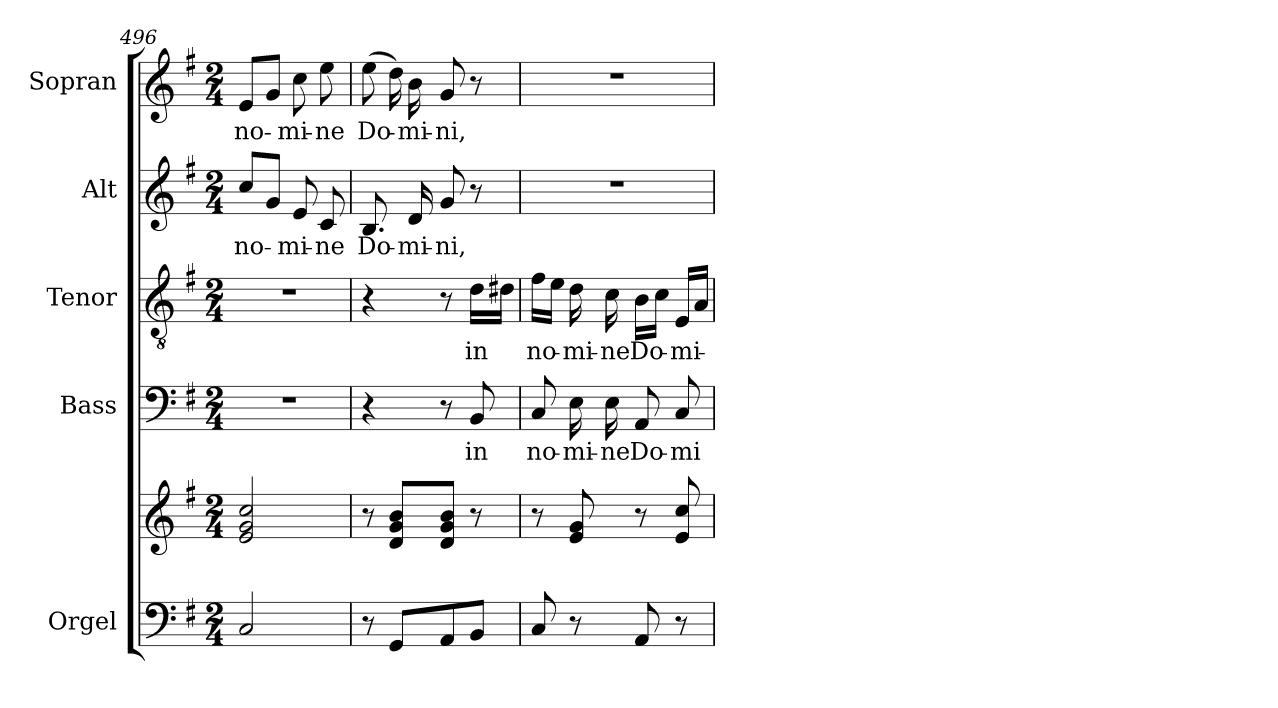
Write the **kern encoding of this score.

**kern	**kern	**kern	**text	**kern	**text	**kern	**text	**kern	**text
*part5	*part5	*part4	*part4	*part3	*part3	*part2	*part2	*part1	*part1
*staff6	*staff5	*staff4	*staff4	*staff3	*staff3	*staff2	*staff2	*staff1	*staff1
*I"Orgel	*	*I"Bass	*	*I"Tenor	*	*I"Alt	*	*I"Sopran	*
*I'Org.	*	*I'B.	*	*I'T.	*	*I'A.	*	*I'S.	*
*clefF4	*clefG2	*clefF4	*	*clefGv2	*	*clefG2	*	*clefG2	*
*k[f#]	*k[f#]	*k[f#]	*	*k[f#]	*	*k[f#]	*	*k[f#]	*
*G:	*G:	*G:	*	*G:	*	*G:	*	*G:	*
*M2/4	*M2/4	*M2/4	*	*M2/4	*	*M2/4	*	*M2/4	*
=496	=496	=496	=496	=496	=496	=496	=496	=496	=496
!	!	!	!	!	!	!	!LO:LY:b	!	!LO:LY:b
2C/	2e/ 2g/ 2cc/	2r	.	2r	.	8cc/L	no-	8e/L	no-
.	.	.	.	.	.	8g/J	.	8g/J	.
!	!	!	!	!	!	!	!LO:LY:b	!	!LO:LY:b
.	.	.	.	.	.	8e/	-mi-	8cc\	-mi-
!	!	!	!	!	!	!	!LO:LY:b	!	!LO:LY:b
.	.	.	.	.	.	8c/	-ne	8ee\	-ne
=497	=497	=497	=497	=497	=497	=497	=497	=497	=497
!	!	!	!	!	!	!	!LO:LY:b	!	!LO:LY:b
8r	8r	4r	.	4r	.	8.B/	Do-	(>8ee\	Do-
8GG/L	8d/ 8g/ 8b/L	.	.	.	.	.	.	16dd\)	.
!	!	!	!	!	!	!	!LO:LY:b	!	!LO:LY:b
.	.	.	.	.	.	16d/	-mi-	16b\	-mi-
!	!	!	!	!	!	!	!LO:LY:b	!	!LO:LY:b
8AA/	8d/ 8g/ 8b/J	8r	.	8r	.	8g/	-ni,	8g/	-ni,
!	!	!	!LO:LY:b	!	!LO:LY:b	!	!	!	!
8BB/J	8r	8BB/	in	16d\LL	in	8r	.	8r	.
.	.	.	.	16d#X\JJ	.	.	.	.	.
=498	=498	=498	=498	=498	=498	=498	=498	=498	=498
!	!	!	!LO:LY:b	!	!LO:LY:b	!	!	!	!
8C/	8r	8C/	no-	16f#\LL	no-	2r	.	2r	.
.	.	.	.	16e\JJ	.	.	.	.	.
!	!	!	!LO:LY:b	!	!LO:LY:b	!	!	!	!
8r	8e/ 8g/	16E\	-mi-	16d\	-mi-	.	.	.	.
!	!	!	!LO:LY:b	!	!LO:LY:b	!	!	!	!
.	.	16E\	-ne	16c\	-ne	.	.	.	.
!	!	!	!LO:LY:b	!	!LO:LY:b	!	!	!	!
8AA/	8r	8AA/	Do-	16B\LL	Do-	.	.	.	.
.	.	.	.	16c\JJ	.	.	.	.	.
!	!	!	!LO:LY:b	!	!LO:LY:b	!	!	!	!
8r	8e/ 8cc/	8C/	-mi-	16E/LL	-mi-	.	.	.	.
.	.	.	.	16A/JJ	.	.	.	.	.
=	=	=	=	=	=	=	=	=	=
*-	*-	*-	*-	*-	*-	*-	*-	*-	*-
